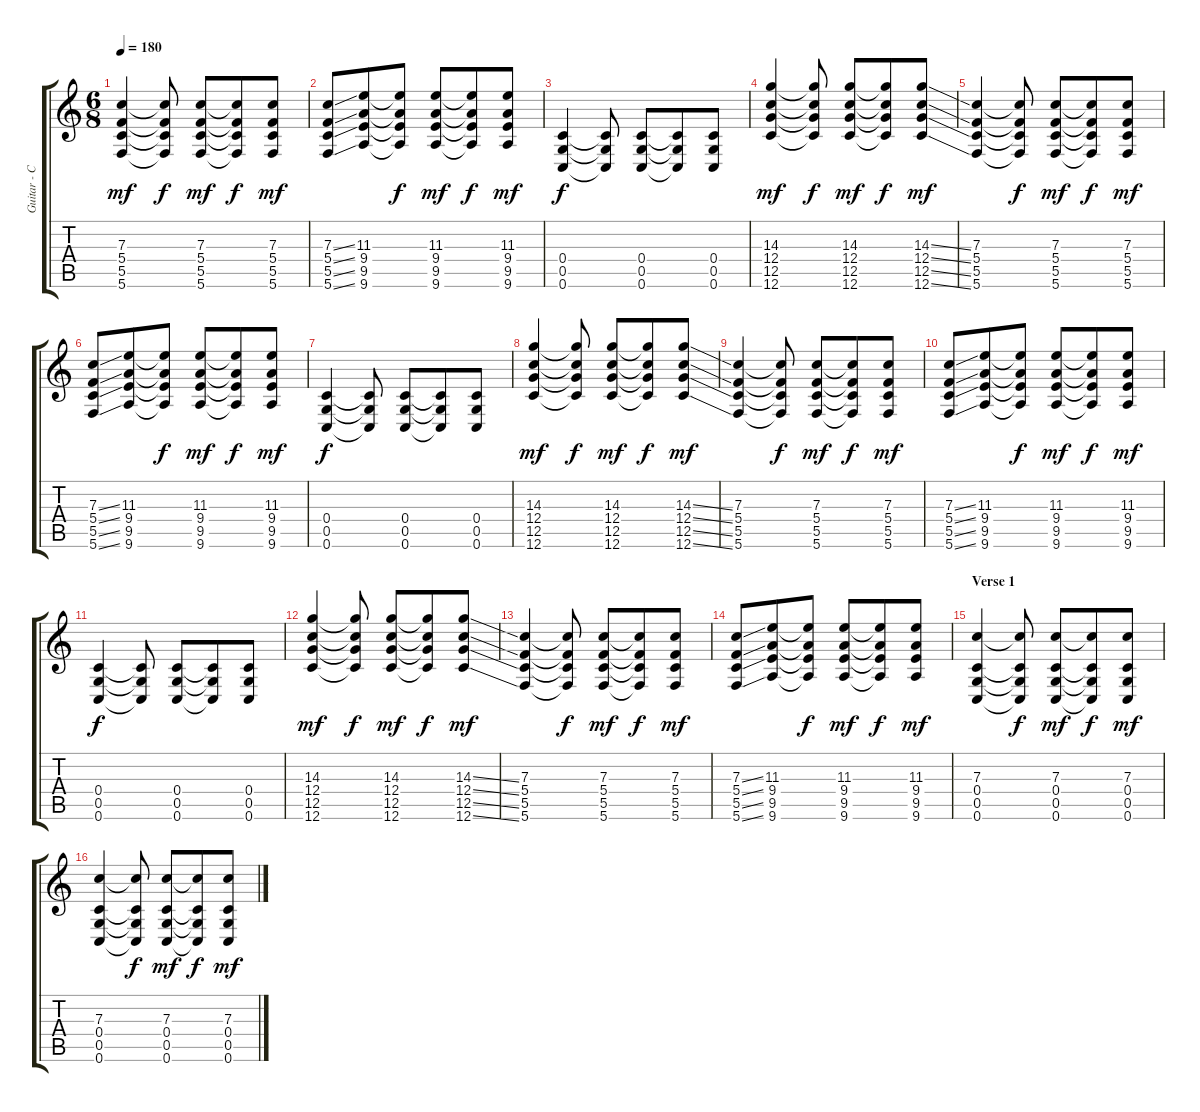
\track ("Guitar - Chino Moreno" "Guitar - C") {instrument overdrivenguitar}
\staff {score tabs}
\tuning (D4 A3 F3 C3 G2 C2) {hide}
\ts (6 8)
\tempo 180
\clef g2
\ks c
(7.3 5.4 5.5 5.6).4{dy mf} (7.3{t} 5.4{t} 5.5{t} 5.6{t}).8{dy f} (7.3 5.4 5.5 5.6).8{dy mf} (7.3{t} 5.4{t} 5.5{t} 5.6{t}).8{dy f} (7.3 5.4 5.5 5.6).8{dy mf} |
(7.3{ss} 5.4{ss} 5.5{ss} 5.6{ss}).8 (11.3 9.4 9.5 9.6).8 (11.3{t} 9.4{t} 9.5{t} 9.6{t}).8{dy f} (11.3 9.4 9.5 9.6).8{dy mf} (11.3{t} 9.4{t} 9.5{t} 9.6{t}).8{dy f} (11.3 9.4 9.5 9.6).8{dy mf} |
(0.4 0.5 0.6).4{dy f} (0.4{t} 0.5{t} 0.6{t}).8 (0.4 0.5 0.6).8 (0.4{t} 0.5{t} 0.6{t}).8 (0.4 0.5 0.6).8 |
(14.3 12.4 12.5 12.6).4{dy mf} (14.3{t} 12.4{t} 12.5{t} 12.6{t}).8{dy f} (14.3 12.4 12.5 12.6).8{dy mf} (14.3{t} 12.4{t} 12.5{t} 12.6{t}).8{dy f} (14.3{ss} 12.4{ss} 12.5{ss} 12.6{ss}).8{dy mf} |
(7.3 5.4 5.5 5.6).4 (7.3{t} 5.4{t} 5.5{t} 5.6{t}).8{dy f} (7.3 5.4 5.5 5.6).8{dy mf} (7.3{t} 5.4{t} 5.5{t} 5.6{t}).8{dy f} (7.3 5.4 5.5 5.6).8{dy mf} |
(7.3{ss} 5.4{ss} 5.5{ss} 5.6{ss}).8 (11.3 9.4 9.5 9.6).8 (11.3{t} 9.4{t} 9.5{t} 9.6{t}).8{dy f} (11.3 9.4 9.5 9.6).8{dy mf} (11.3{t} 9.4{t} 9.5{t} 9.6{t}).8{dy f} (11.3 9.4 9.5 9.6).8{dy mf} |
(0.4 0.5 0.6).4{dy f} (0.4{t} 0.5{t} 0.6{t}).8 (0.4 0.5 0.6).8 (0.4{t} 0.5{t} 0.6{t}).8 (0.4 0.5 0.6).8 |
(14.3 12.4 12.5 12.6).4{dy mf} (14.3{t} 12.4{t} 12.5{t} 12.6{t}).8{dy f} (14.3 12.4 12.5 12.6).8{dy mf} (14.3{t} 12.4{t} 12.5{t} 12.6{t}).8{dy f} (14.3{ss} 12.4{ss} 12.5{ss} 12.6{ss}).8{dy mf} |
(7.3 5.4 5.5 5.6).4 (7.3{t} 5.4{t} 5.5{t} 5.6{t}).8{dy f} (7.3 5.4 5.5 5.6).8{dy mf} (7.3{t} 5.4{t} 5.5{t} 5.6{t}).8{dy f} (7.3 5.4 5.5 5.6).8{dy mf} |
(7.3{ss} 5.4{ss} 5.5{ss} 5.6{ss}).8 (11.3 9.4 9.5 9.6).8 (11.3{t} 9.4{t} 9.5{t} 9.6{t}).8{dy f} (11.3 9.4 9.5 9.6).8{dy mf} (11.3{t} 9.4{t} 9.5{t} 9.6{t}).8{dy f} (11.3 9.4 9.5 9.6).8{dy mf} |
(0.4 0.5 0.6).4{dy f} (0.4{t} 0.5{t} 0.6{t}).8 (0.4 0.5 0.6).8 (0.4{t} 0.5{t} 0.6{t}).8 (0.4 0.5 0.6).8 |
(14.3 12.4 12.5 12.6).4{dy mf} (14.3{t} 12.4{t} 12.5{t} 12.6{t}).8{dy f} (14.3 12.4 12.5 12.6).8{dy mf} (14.3{t} 12.4{t} 12.5{t} 12.6{t}).8{dy f} (14.3{ss} 12.4{ss} 12.5{ss} 12.6{ss}).8{dy mf} |
(7.3 5.4 5.5 5.6).4 (7.3{t} 5.4{t} 5.5{t} 5.6{t}).8{dy f} (7.3 5.4 5.5 5.6).8{dy mf} (7.3{t} 5.4{t} 5.5{t} 5.6{t}).8{dy f} (7.3 5.4 5.5 5.6).8{dy mf} |
(7.3{ss} 5.4{ss} 5.5{ss} 5.6{ss}).8 (11.3 9.4 9.5 9.6).8 (11.3{t} 9.4{t} 9.5{t} 9.6{t}).8{dy f} (11.3 9.4 9.5 9.6).8{dy mf} (11.3{t} 9.4{t} 9.5{t} 9.6{t}).8{dy f} (11.3 9.4 9.5 9.6).8{dy mf} |
\section ("" "Verse 1")
(7.3 0.4 0.5 0.6).4 (7.3{t} 0.4{t} 0.5{t} 0.6{t}).8{dy f} (7.3 0.4 0.5 0.6).8{dy mf} (7.3{t} 0.4{t} 0.5{t} 0.6{t}).8{dy f} (7.3 0.4 0.5 0.6).8{dy mf} |
(7.3 0.4 0.5 0.6).4 (7.3{t} 0.4{t} 0.5{t} 0.6{t}).8{dy f} (7.3 0.4 0.5 0.6).8{dy mf} (7.3{t} 0.4{t} 0.5{t} 0.6{t}).8{dy f} (7.3 0.4 0.5 0.6).8{dy mf}
